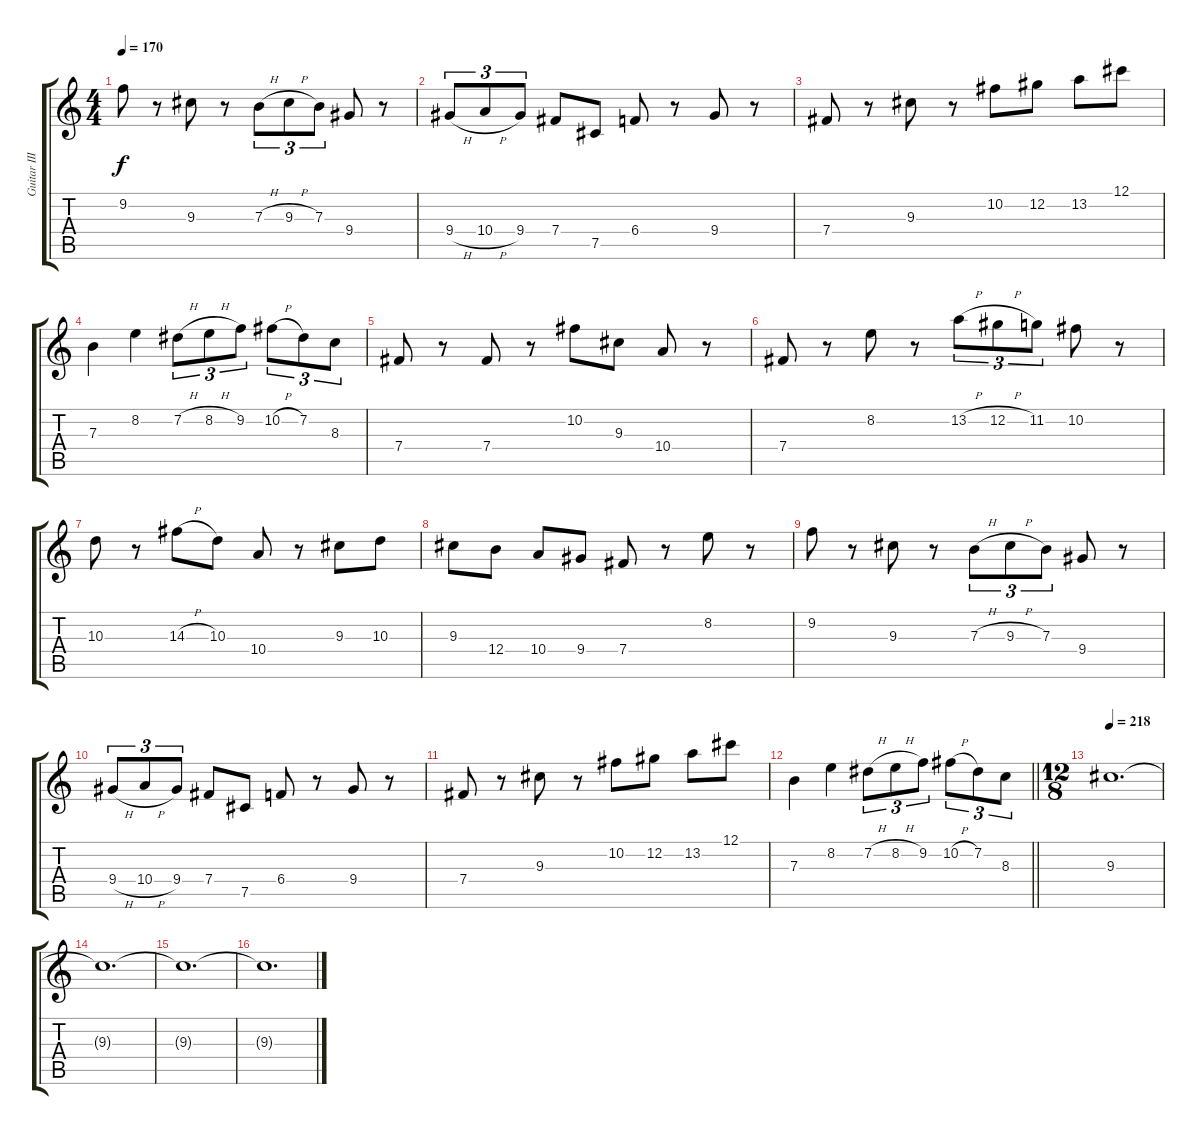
\track ("Guitar III" "Guitar III") {instrument distortionguitar}
\staff {score tabs}
\tuning (Db4 Ab3 E3 B2 Gb2 Db2) {hide}
\ts (4 4)
\tempo 170
\clef g2
\ks c
9.2.8{dy f} r.8 9.3.8 r.8 7.3{h}.8{tu (3 2)} 9.3{h}.8{tu (3 2)} 7.3.8{tu (3 2)} 9.4.8 r.8 |
9.4{h}.8{tu (3 2)} 10.4{h}.8{tu (3 2)} 9.4.8{tu (3 2)} 7.4.8 7.5.8 6.4.8 r.8 9.4.8 r.8 |
7.4.8 r.8 9.3.8 r.8 10.2.8 12.2.8 13.2.8 12.1.8 |
7.3.4 8.2.4 7.2{h}.8{tu (3 2)} 8.2{h}.8{tu (3 2)} 9.2.8{tu (3 2)} 10.2{h}.8{tu (3 2)} 7.2.8{tu (3 2)} 8.3.8{tu (3 2)} |
7.4.8 r.8 7.4.8 r.8 10.2.8 9.3.8 10.4.8 r.8 |
7.4.8 r.8 8.2.8 r.8 13.2{h}.8{tu (3 2)} 12.2{h}.8{tu (3 2)} 11.2.8{tu (3 2)} 10.2.8 r.8 |
10.3.8 r.8 14.3{h}.8 10.3.8 10.4.8 r.8 9.3.8 10.3.8 |
9.3.8 12.4.8 10.4.8 9.4.8 7.4.8 r.8 8.2.8 r.8 |
9.2.8 r.8 9.3.8 r.8 7.3{h}.8{tu (3 2)} 9.3{h}.8{tu (3 2)} 7.3.8{tu (3 2)} 9.4.8 r.8 |
9.4{h}.8{tu (3 2)} 10.4{h}.8{tu (3 2)} 9.4.8{tu (3 2)} 7.4.8 7.5.8 6.4.8 r.8 9.4.8 r.8 |
7.4.8 r.8 9.3.8 r.8 10.2.8 12.2.8 13.2.8 12.1.8 |
\barLineRight lightlight
7.3.4 8.2.4 7.2{h}.8{tu (3 2)} 8.2{h}.8{tu (3 2)} 9.2.8{tu (3 2)} 10.2{h}.8{tu (3 2)} 7.2.8{tu (3 2)} 8.3.8{tu (3 2)} |
\ts (12 8)
\tempo 218
9.3.1{d} |
9.3{t}.1{d volume 0} |
9.3{t}.1{d} |
9.3{t}.1{d}
